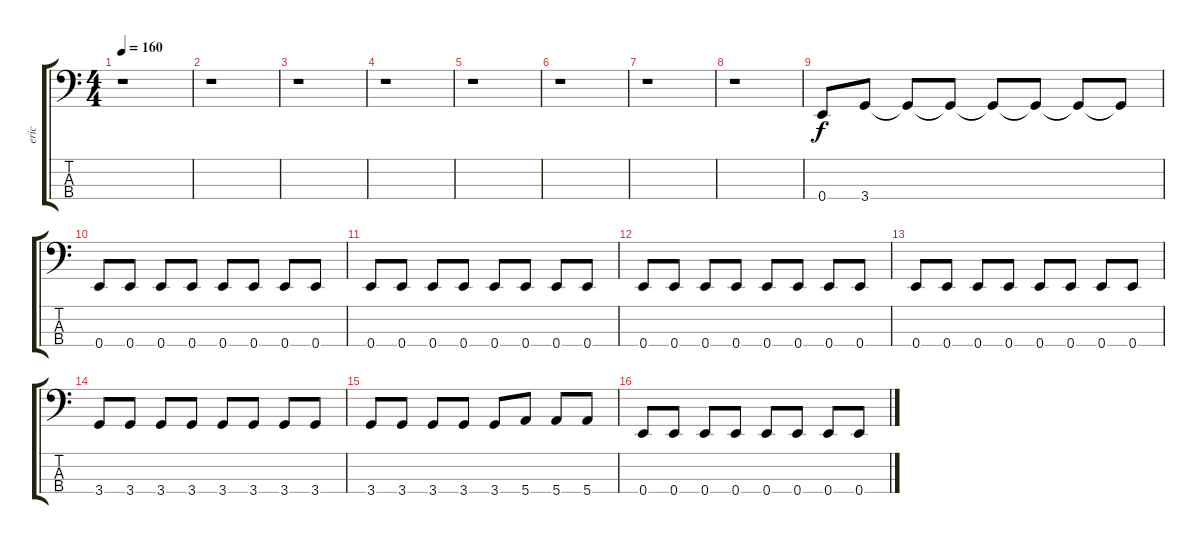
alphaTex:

\track ("eric" "eric") {instrument synthbass1}
\staff {score tabs}
\tuning (G2 D2 A1 E1) {hide}
\ts (4 4)
\tempo 160
\clef f4
\ks c
r.1{dy f instrument synthbass1} |
r.1 |
r.1 |
r.1 |
r.1 |
r.1 |
r.1 |
r.1 |
0.4.8 3.4.8 3.4{t}.8 3.4{t}.8 3.4{t}.8 3.4{t}.8 3.4{t}.8 3.4{t}.8 |
0.4.8 0.4.8 0.4.8 0.4.8 0.4.8 0.4.8 0.4.8 0.4.8 |
0.4.8 0.4.8 0.4.8 0.4.8 0.4.8 0.4.8 0.4.8 0.4.8 |
0.4.8 0.4.8 0.4.8 0.4.8 0.4.8 0.4.8 0.4.8 0.4.8 |
0.4.8 0.4.8 0.4.8 0.4.8 0.4.8 0.4.8 0.4.8 0.4.8 |
3.4.8 3.4.8 3.4.8 3.4.8 3.4.8 3.4.8 3.4.8 3.4.8 |
3.4.8 3.4.8 3.4.8 3.4.8 3.4.8 5.4.8 5.4.8 5.4.8 |
0.4.8 0.4.8 0.4.8 0.4.8 0.4.8 0.4.8 0.4.8 0.4.8
